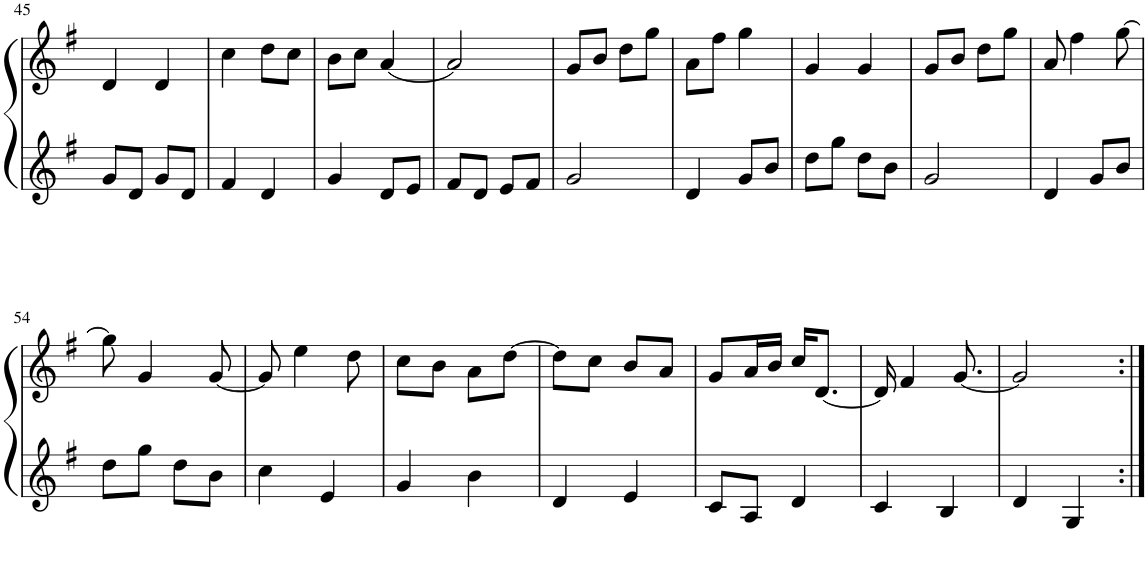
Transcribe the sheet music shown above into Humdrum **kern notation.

**kern	**kern
*part1	*part1
*staff2	*staff1
*I"Piano	*
*I'Pno.	*
!!LO:PB:g=z
*clefG2	*clefG2
*k[f#]	*k[f#]
*M2/4	*M2/4
=45	=45
8g/L	4d/
8d/J	.
8g/L	4d/
8d/J	.
=46	=46
4f#/	4cc\
4d/	8dd\L
.	8cc\J
=47	=47
4g/	8b\L
.	8cc\J
8d/L	[4a/
8e/J	.
=48	=48
8f#/L	2a/]
8d/J	.
8e/L	.
8f#/J	.
=49	=49
2g/	8g/L
.	8b/J
.	8dd\L
.	8gg\J
=50	=50
4d/	8a\L
.	8ff#\J
8g/L	4gg\
8b/J	.
=51	=51
8dd\L	4g/
8gg\J	.
8dd\L	4g/
8b\J	.
=52	=52
2g/	8g/L
.	8b/J
.	8dd\L
.	8gg\J
=53	=53
4d/	8a/
.	4ff#\
8g/L	.
8b/J	[8gg\
!!LO:LB:g=z
=54	=54
8dd\L	8gg\]
8gg\J	4g/
8dd\L	.
8b\J	[8g/
=55	=55
4cc\	8g/]
.	4ee\
4e/	.
.	8dd\
=56	=56
4g/	8cc\L
.	8b\J
4b\	8a\L
.	[8dd\J
=57	=57
4d/	8dd\L]
.	8cc\J
4e/	8b/L
.	8a/J
=58	=58
8c/L	8g/L
8A/J	16a/L
.	16b/JJ
4d/	16cc/KL
.	[8.d/J
=59	=59
4c/	16d/]
.	4f#/
4B/	.
.	[8.g/
=60	=60
4d/	2g/]
4G/	.
=:|!	=:|!
*-	*-
